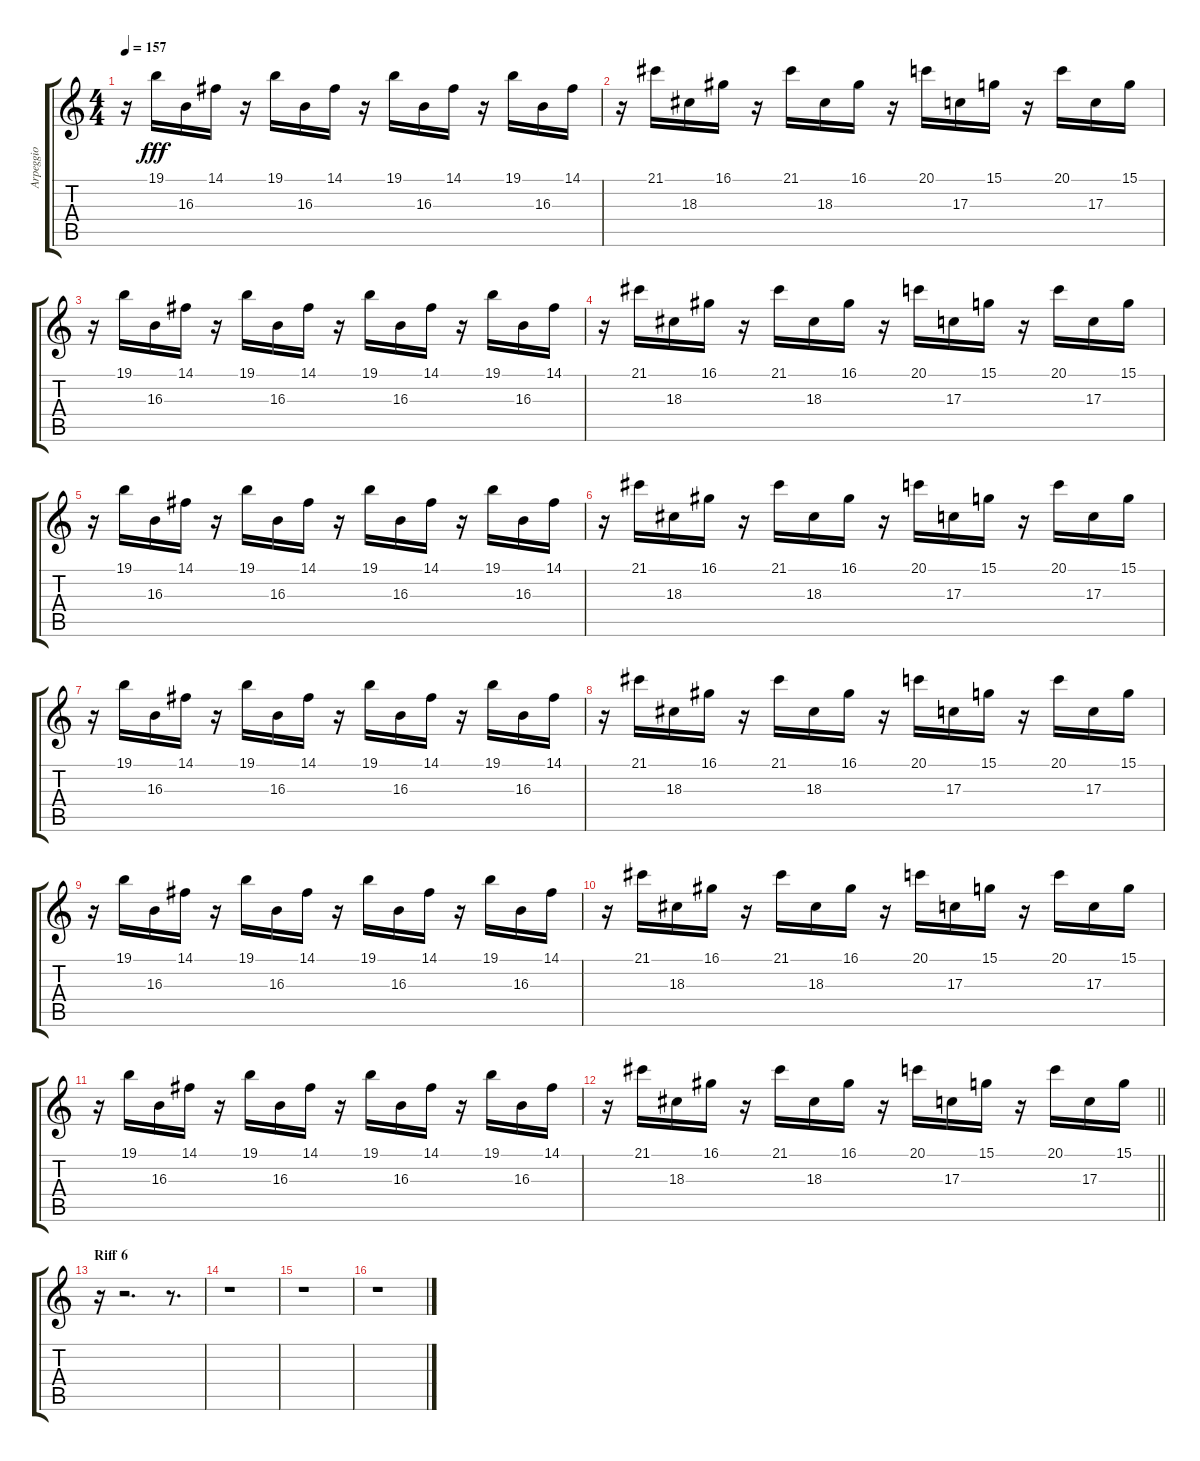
\track ("Arpeggio" "Arpeggio") {instrument lead5charang}
\staff {score tabs}
\tuning (E4 B3 G3 D3 A2 E2) {hide}
\ts (4 4)
\tempo 157
\clef g2
\ks c
r.16{dy fff} 19.1.16 16.3.16 14.1.16 r.16 19.1.16 16.3.16 14.1.16 r.16 19.1.16 16.3.16 14.1.16 r.16 19.1.16 16.3.16 14.1.16 |
r.16 21.1.16 18.3.16 16.1.16 r.16 21.1.16 18.3.16 16.1.16 r.16 20.1.16 17.3.16 15.1.16 r.16 20.1.16 17.3.16 15.1.16 |
r.16 19.1.16 16.3.16 14.1.16 r.16 19.1.16 16.3.16 14.1.16 r.16 19.1.16 16.3.16 14.1.16 r.16 19.1.16 16.3.16 14.1.16 |
r.16 21.1.16 18.3.16 16.1.16 r.16 21.1.16 18.3.16 16.1.16 r.16 20.1.16 17.3.16 15.1.16 r.16 20.1.16 17.3.16 15.1.16 |
r.16 19.1.16 16.3.16 14.1.16 r.16 19.1.16 16.3.16 14.1.16 r.16 19.1.16 16.3.16 14.1.16 r.16 19.1.16 16.3.16 14.1.16 |
r.16 21.1.16 18.3.16 16.1.16 r.16 21.1.16 18.3.16 16.1.16 r.16 20.1.16 17.3.16 15.1.16 r.16 20.1.16 17.3.16 15.1.16 |
r.16 19.1.16 16.3.16 14.1.16 r.16 19.1.16 16.3.16 14.1.16 r.16 19.1.16 16.3.16 14.1.16 r.16 19.1.16 16.3.16 14.1.16 |
r.16 21.1.16 18.3.16 16.1.16 r.16 21.1.16 18.3.16 16.1.16 r.16 20.1.16 17.3.16 15.1.16 r.16 20.1.16 17.3.16 15.1.16 |
r.16 19.1.16 16.3.16 14.1.16 r.16 19.1.16 16.3.16 14.1.16 r.16 19.1.16 16.3.16 14.1.16 r.16 19.1.16 16.3.16 14.1.16 |
r.16 21.1.16 18.3.16 16.1.16 r.16 21.1.16 18.3.16 16.1.16 r.16 20.1.16 17.3.16 15.1.16 r.16 20.1.16 17.3.16 15.1.16 |
r.16 19.1.16 16.3.16 14.1.16 r.16 19.1.16 16.3.16 14.1.16 r.16 19.1.16 16.3.16 14.1.16 r.16 19.1.16 16.3.16 14.1.16 |
\barLineRight lightlight
r.16 21.1.16 18.3.16 16.1.16 r.16 21.1.16 18.3.16 16.1.16 r.16 20.1.16 17.3.16 15.1.16 r.16 20.1.16 17.3.16 15.1.16 |
\section ("" "Riff 6")
r.16 r.2{d} r.8{d} |
r.1 |
r.1 |
r.1
